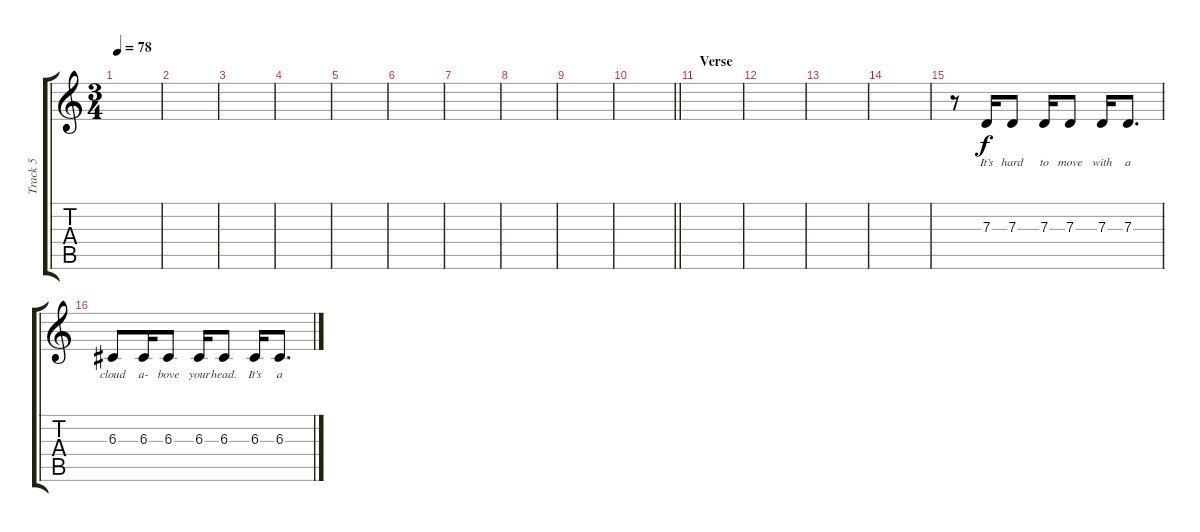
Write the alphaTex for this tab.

\track ("Track 5" "Track 5") {instrument clarinet}
\staff {score tabs}
\tuning (E4 B3 G3 D3 A2 E2) {hide}
\ts (3 4)
\tempo 78
\clef g2
\ks c
|
|
|
|
|
|
|
|
|
\barLineRight lightlight
|
\section ("" "Verse")
|
|
|
|
r.8 7.3.16{lyrics (0 "It’s") lyrics (1 "") lyrics (2 "") lyrics (3 "") lyrics (4 "")} 7.3.8{lyrics (0 "hard") lyrics (1 "") lyrics (2 "") lyrics (3 "") lyrics (4 "")} 7.3.16{lyrics (0 "to") lyrics (1 "") lyrics (2 "") lyrics (3 "") lyrics (4 "")} 7.3.8{lyrics (0 "move") lyrics (1 "") lyrics (2 "") lyrics (3 "") lyrics (4 "")} 7.3.16{lyrics (0 "with") lyrics (1 "") lyrics (2 "") lyrics (3 "") lyrics (4 "")} 7.3.8{d lyrics (0 "a") lyrics (1 "") lyrics (2 "") lyrics (3 "") lyrics (4 "")} |
6.3.8{lyrics (0 "cloud") lyrics (1 "") lyrics (2 "") lyrics (3 "") lyrics (4 "")} 6.3.16{lyrics (0 "a-") lyrics (1 "") lyrics (2 "") lyrics (3 "") lyrics (4 "")} 6.3.8{lyrics (0 "bove") lyrics (1 "") lyrics (2 "") lyrics (3 "") lyrics (4 "")} 6.3.16{lyrics (0 "your") lyrics (1 "") lyrics (2 "") lyrics (3 "") lyrics (4 "")} 6.3.8{lyrics (0 "head.") lyrics (1 "") lyrics (2 "") lyrics (3 "") lyrics (4 "")} 6.3.16{lyrics (0 "It’s") lyrics (1 "") lyrics (2 "") lyrics (3 "") lyrics (4 "")} 6.3.8{d lyrics (0 "a") lyrics (1 "") lyrics (2 "") lyrics (3 "") lyrics (4 "")}
